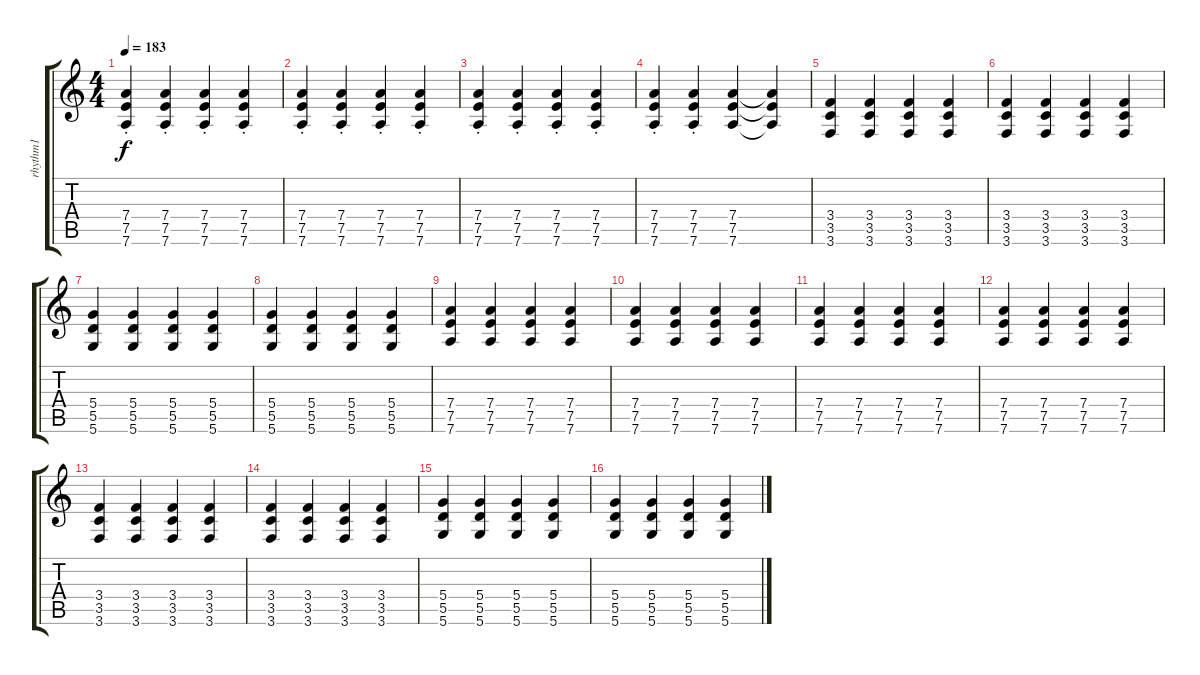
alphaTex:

\track ("rhythm1" "rhythm1") {instrument distortionguitar}
\staff {score tabs}
\tuning (E4 B3 G3 D3 A2 D2) {hide}
\ts (4 4)
\tempo 183
\clef g2
\ks c
(7.4{st} 7.5{st} 7.6{st}).4{dy f} (7.4{st} 7.5{st} 7.6{st}).4 (7.4{st} 7.5{st} 7.6{st}).4 (7.4{st} 7.5{st} 7.6{st}).4 |
(7.4{st} 7.5{st} 7.6{st}).4 (7.4{st} 7.5{st} 7.6{st}).4 (7.4{st} 7.5{st} 7.6{st}).4 (7.4{st} 7.5{st} 7.6{st}).4 |
(7.4{st} 7.5{st} 7.6{st}).4 (7.4{st} 7.5{st} 7.6{st}).4 (7.4{st} 7.5{st} 7.6{st}).4 (7.4{st} 7.5{st} 7.6{st}).4 |
(7.4{st} 7.5{st} 7.6{st}).4 (7.4{st} 7.5{st} 7.6{st}).4 (7.4 7.5 7.6).4 (7.4{t} 7.5{t} 7.6{t}).4 |
(3.4 3.5 3.6).4 (3.4 3.5 3.6).4 (3.4 3.5 3.6).4 (3.4 3.5 3.6).4 |
(3.4 3.5 3.6).4 (3.4 3.5 3.6).4 (3.4 3.5 3.6).4 (3.4 3.5 3.6).4 |
(5.4 5.5 5.6).4 (5.4 5.5 5.6).4 (5.4 5.5 5.6).4 (5.4 5.5 5.6).4 |
(5.4 5.5 5.6).4 (5.4 5.5 5.6).4 (5.4 5.5 5.6).4 (5.4 5.5 5.6).4 |
(7.4 7.5 7.6).4 (7.4 7.5 7.6).4 (7.4 7.5 7.6).4 (7.4 7.5 7.6).4 |
(7.4 7.5 7.6).4 (7.4 7.5 7.6).4 (7.4 7.5 7.6).4 (7.4 7.5 7.6).4 |
(7.4 7.5 7.6).4 (7.4 7.5 7.6).4 (7.4 7.5 7.6).4 (7.4 7.5 7.6).4 |
(7.4 7.5 7.6).4 (7.4 7.5 7.6).4 (7.4 7.5 7.6).4 (7.4 7.5 7.6).4 |
(3.4 3.5 3.6).4 (3.4 3.5 3.6).4 (3.4 3.5 3.6).4 (3.4 3.5 3.6).4 |
(3.4 3.5 3.6).4 (3.4 3.5 3.6).4 (3.4 3.5 3.6).4 (3.4 3.5 3.6).4 |
(5.4 5.5 5.6).4 (5.4 5.5 5.6).4 (5.4 5.5 5.6).4 (5.4 5.5 5.6).4 |
(5.4 5.5 5.6).4 (5.4 5.5 5.6).4 (5.4 5.5 5.6).4 (5.4 5.5 5.6).4
